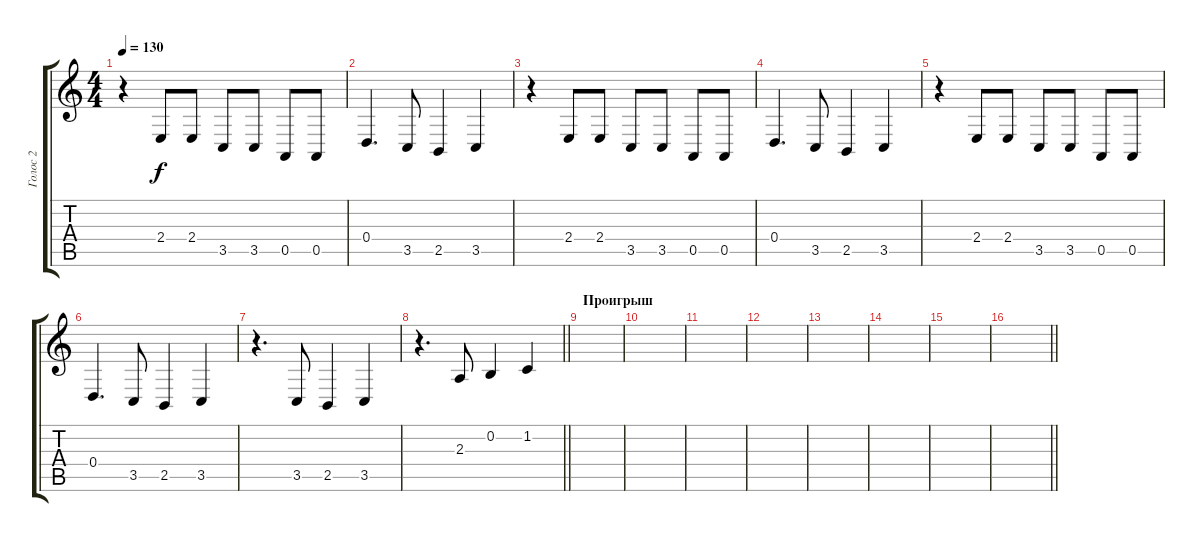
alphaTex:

\track ("Голос 2" "Голос 2") {instrument lead1square}
\staff {score tabs}
\tuning (E4 B3 G3 D3 A2 D2) {hide}
\ts (4 4)
\tempo 130
\clef g2
\ks c
r.4{dy f} 2.4.8 2.4.8 3.5.8 3.5.8 0.5.8 0.5.8 |
0.4.4{d} 3.5.8 2.5.4 3.5.4 |
r.4 2.4.8 2.4.8 3.5.8 3.5.8 0.5.8 0.5.8 |
0.4.4{d} 3.5.8 2.5.4 3.5.4 |
r.4 2.4.8 2.4.8 3.5.8 3.5.8 0.5.8 0.5.8 |
0.4.4{d} 3.5.8 2.5.4 3.5.4 |
r.4{d} 3.5.8 2.5.4 3.5.4 |
\barLineRight lightlight
r.4{d} 2.3.8 0.2.4 1.2.4 |
\section ("" "Проигрыш")
|
|
|
|
|
|
|
\barLineRight lightlight
